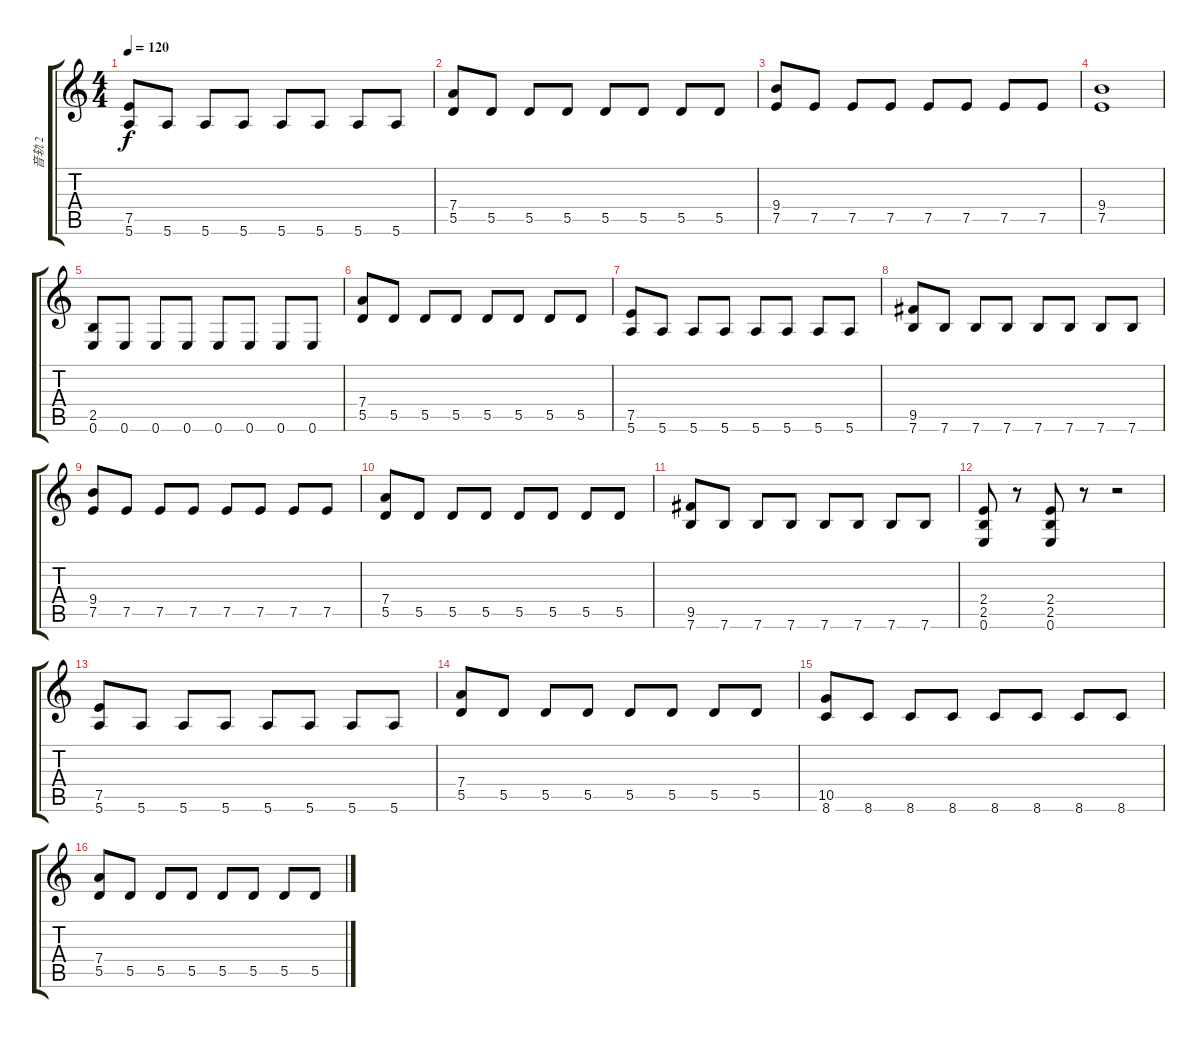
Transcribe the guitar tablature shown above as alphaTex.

\track ("音轨 2" "音轨 2") {instrument distortionguitar}
\staff {score tabs}
\tuning (E4 B3 G3 D3 A2 E2) {hide}
\ts (4 4)
\tempo 120
\clef g2
\ks c
(7.5 5.6).8{dy f} 5.6.8 5.6.8 5.6.8 5.6.8 5.6.8 5.6.8 5.6.8 |
(7.4 5.5).8 5.5.8 5.5.8 5.5.8 5.5.8 5.5.8 5.5.8 5.5.8 |
(9.4 7.5).8 7.5.8 7.5.8 7.5.8 7.5.8 7.5.8 7.5.8 7.5.8 |
(9.4 7.5).1 |
(2.5 0.6).8 0.6.8 0.6.8 0.6.8 0.6.8 0.6.8 0.6.8 0.6.8 |
(7.4 5.5).8 5.5.8 5.5.8 5.5.8 5.5.8 5.5.8 5.5.8 5.5.8 |
(7.5 5.6).8 5.6.8 5.6.8 5.6.8 5.6.8 5.6.8 5.6.8 5.6.8 |
(9.5 7.6).8 7.6.8 7.6.8 7.6.8 7.6.8 7.6.8 7.6.8 7.6.8 |
(9.4 7.5).8 7.5.8 7.5.8 7.5.8 7.5.8 7.5.8 7.5.8 7.5.8 |
(7.4 5.5).8 5.5.8 5.5.8 5.5.8 5.5.8 5.5.8 5.5.8 5.5.8 |
(9.5 7.6).8 7.6.8 7.6.8 7.6.8 7.6.8 7.6.8 7.6.8 7.6.8 |
(2.4 2.5 0.6).8 r.8 (2.4 2.5 0.6).8 r.8 r.2 |
(7.5 5.6).8 5.6.8 5.6.8 5.6.8 5.6.8 5.6.8 5.6.8 5.6.8 |
(7.4 5.5).8 5.5.8 5.5.8 5.5.8 5.5.8 5.5.8 5.5.8 5.5.8 |
(10.5 8.6).8 8.6.8 8.6.8 8.6.8 8.6.8 8.6.8 8.6.8 8.6.8 |
(7.4 5.5).8 5.5.8 5.5.8 5.5.8 5.5.8 5.5.8 5.5.8 5.5.8
